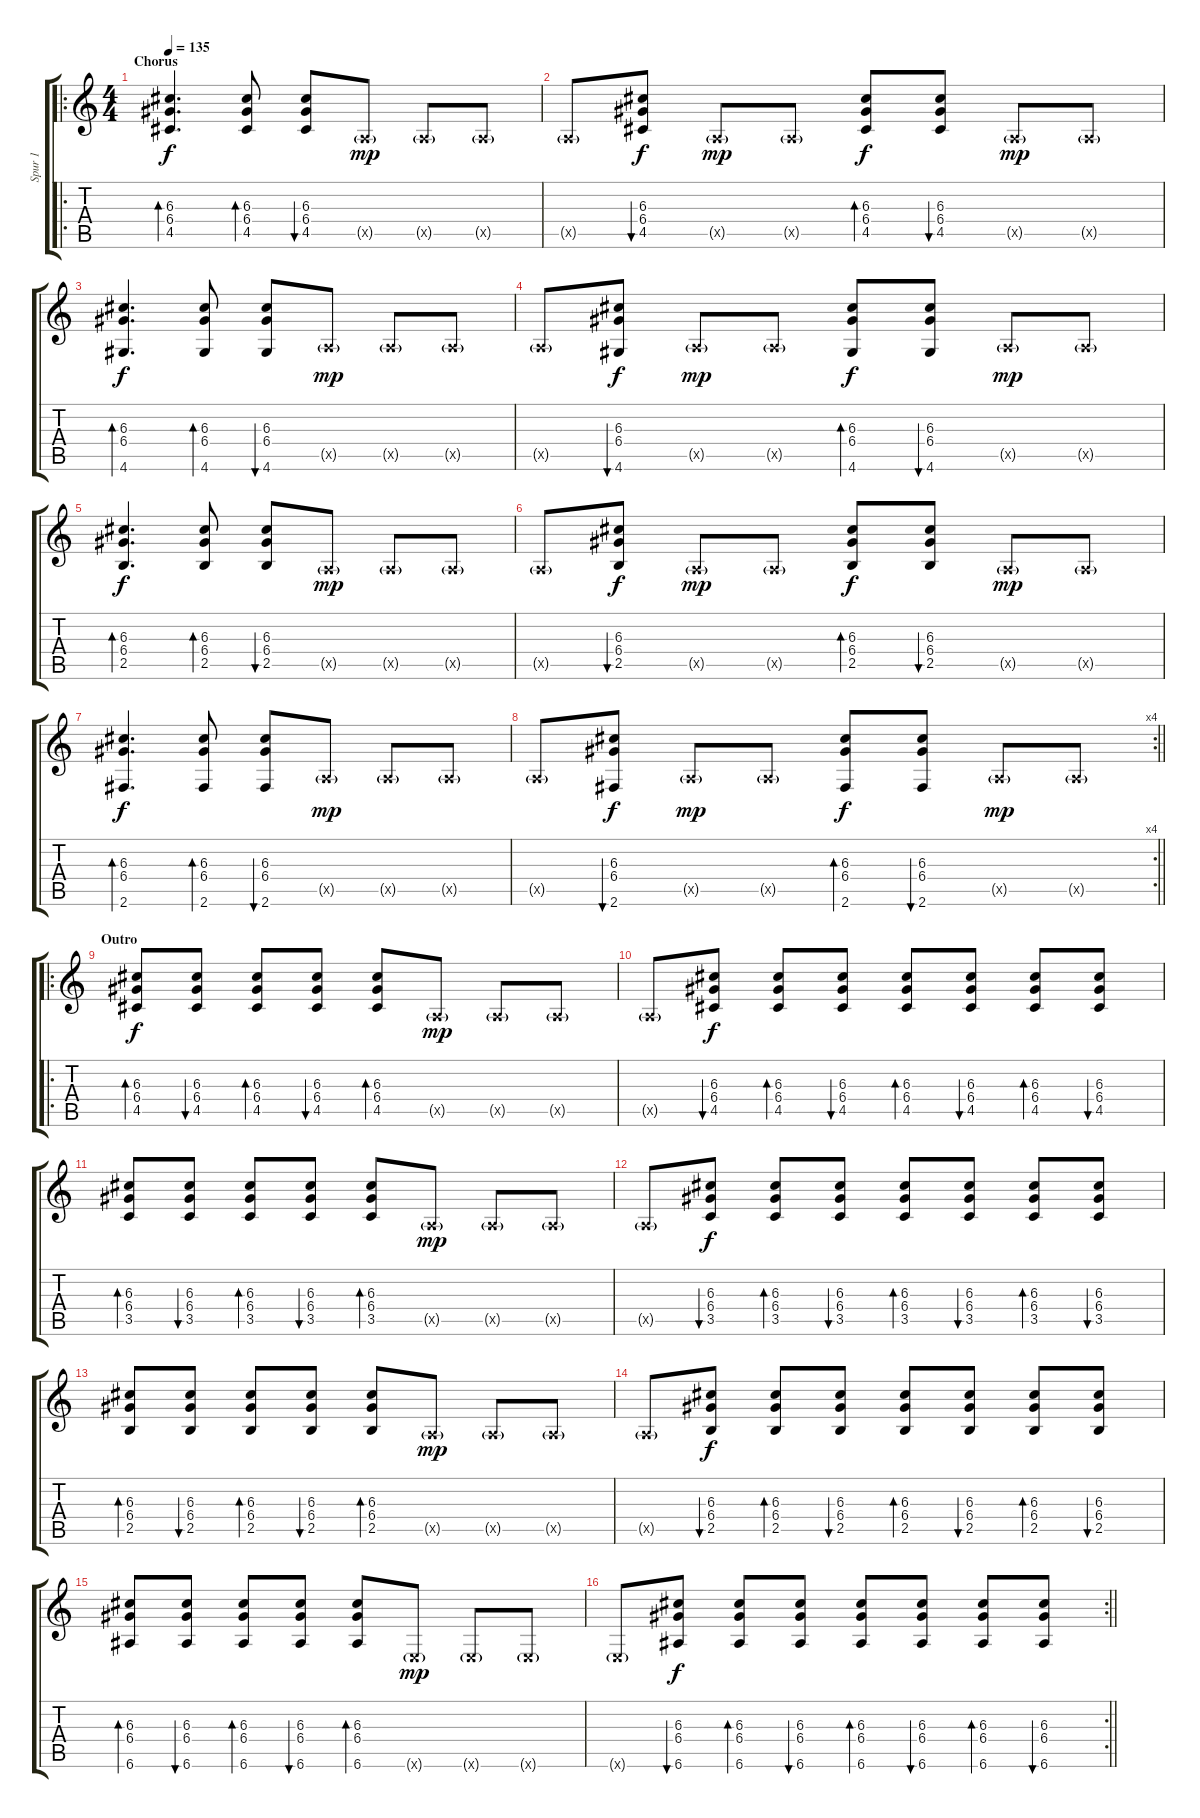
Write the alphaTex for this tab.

\track ("Spur 1" "Spur 1") {instrument acousticguitarsteel}
\staff {score tabs}
\tuning (E4 B3 G3 D3 A2 E2) {hide}
\ro
\ts (4 4)
\section ("" "Chorus")
\tempo 135
\clef g2
\ks c
(6.3 6.4 4.5).4{d bd 60 dy f} (6.3 6.4 4.5).8{bd 60} (6.3 6.4 4.5).8{bu 60} 0.5{g x}.8{dy mp} 0.5{g x}.8 0.5{g x}.8 |
0.5{g x}.8 (6.3 6.4 4.5).8{bu 60 dy f} 0.5{g x}.8{dy mp} 0.5{g x}.8 (6.3 6.4 4.5).8{bd 60 dy f} (6.3 6.4 4.5).8{bu 60} 0.5{g x}.8{dy mp} 0.5{g x}.8 |
(6.3 6.4 4.6).4{d bd 60 dy f} (6.3 6.4 4.6).8{bd 60} (6.3 6.4 4.6).8{bu 60} 0.5{g x}.8{dy mp} 0.5{g x}.8 0.5{g x}.8 |
0.5{g x}.8 (6.3 6.4 4.6).8{bu 60 dy f} 0.5{g x}.8{dy mp} 0.5{g x}.8 (6.3 6.4 4.6).8{bd 60 dy f} (6.3 6.4 4.6).8{bu 60} 0.5{g x}.8{dy mp} 0.5{g x}.8 |
(6.3 6.4 2.5).4{d bd 60 dy f} (6.3 6.4 2.5).8{bd 60} (6.3 6.4 2.5).8{bu 60} 0.5{g x}.8{dy mp} 0.5{g x}.8 0.5{g x}.8 |
0.5{g x}.8 (6.3 6.4 2.5).8{bu 60 dy f} 0.5{g x}.8{dy mp} 0.5{g x}.8 (6.3 6.4 2.5).8{bd 60 dy f} (6.3 6.4 2.5).8{bu 60} 0.5{g x}.8{dy mp} 0.5{g x}.8 |
(6.3 6.4 2.6).4{d bd 60 dy f} (6.3 6.4 2.6).8{bd 60} (6.3 6.4 2.6).8{bu 60} 0.5{g x}.8{dy mp} 0.5{g x}.8 0.5{g x}.8 |
\rc 4
\barLineRight lightlight
0.5{g x}.8 (6.3 6.4 2.6).8{bu 60 dy f} 0.5{g x}.8{dy mp} 0.5{g x}.8 (6.3 6.4 2.6).8{bd 60 dy f} (6.3 6.4 2.6).8{bu 60} 0.5{g x}.8{dy mp} 0.5{g x}.8 |
\ro
\section ("" "Outro")
(6.3 6.4 4.5).8{bd 60 dy f} (6.3 6.4 4.5).8{bu 60} (6.3 6.4 4.5).8{bd 60} (6.3 6.4 4.5).8{bu 60} (6.3 6.4 4.5).8{bd 60} 0.5{g x}.8{dy mp} 0.5{g x}.8 0.5{g x}.8 |
0.5{g x}.8 (6.3 6.4 4.5).8{bu 60 dy f} (6.3 6.4 4.5).8{bd 60} (6.3 6.4 4.5).8{bu 60} (6.3 6.4 4.5).8{bd 60} (6.3 6.4 4.5).8{bu 60} (6.3 6.4 4.5).8{bd 60} (6.3 6.4 4.5).8{bu 60} |
(6.3 6.4 3.5).8{bd 60} (6.3 6.4 3.5).8{bu 60} (6.3 6.4 3.5).8{bd 60} (6.3 6.4 3.5).8{bu 60} (6.3 6.4 3.5).8{bd 60} 0.5{g x}.8{dy mp} 0.5{g x}.8 0.5{g x}.8 |
0.5{g x}.8 (6.3 6.4 3.5).8{bu 60 dy f} (6.3 6.4 3.5).8{bd 60} (6.3 6.4 3.5).8{bu 60} (6.3 6.4 3.5).8{bd 60} (6.3 6.4 3.5).8{bu 60} (6.3 6.4 3.5).8{bd 60} (6.3 6.4 3.5).8{bu 60} |
(6.3 6.4 2.5).8{bd 60} (6.3 6.4 2.5).8{bu 60} (6.3 6.4 2.5).8{bd 60} (6.3 6.4 2.5).8{bu 60} (6.3 6.4 2.5).8{bd 60} 0.5{g x}.8{dy mp} 0.5{g x}.8 0.5{g x}.8 |
0.5{g x}.8 (6.3 6.4 2.5).8{bu 60 dy f} (6.3 6.4 2.5).8{bd 60} (6.3 6.4 2.5).8{bu 60} (6.3 6.4 2.5).8{bd 60} (6.3 6.4 2.5).8{bu 60} (6.3 6.4 2.5).8{bd 60} (6.3 6.4 2.5).8{bu 60} |
(6.3 6.4 6.6).8{bd 60} (6.3 6.4 6.6).8{bu 60} (6.3 6.4 6.6).8{bd 60} (6.3 6.4 6.6).8{bu 60} (6.3 6.4 6.6).8{bd 60} 0.6{g x}.8{dy mp} 0.6{g x}.8 0.6{g x}.8 |
\rc 2
\barLineRight lightlight
0.6{g x}.8 (6.3 6.4 6.6).8{bu 60 dy f} (6.3 6.4 6.6).8{bd 60} (6.3 6.4 6.6).8{bu 60} (6.3 6.4 6.6).8{bd 60} (6.3 6.4 6.6).8{bu 60} (6.3 6.4 6.6).8{bd 60} (6.3 6.4 6.6).8{bu 60}
